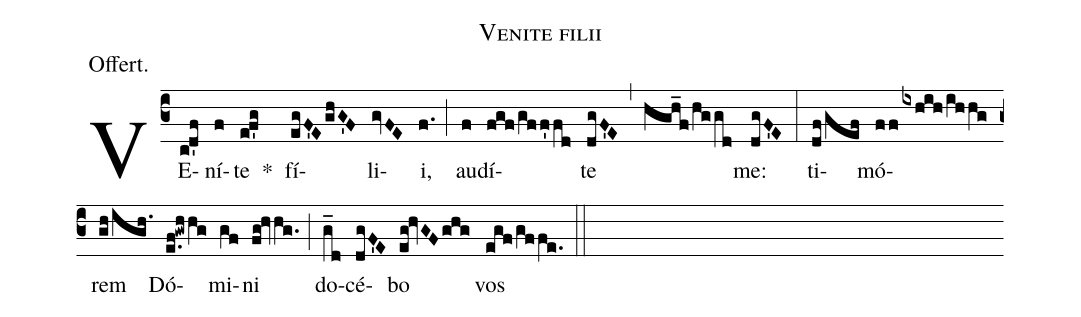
name:Venite filii;
annotation:Offert.;
mode:4;
office-part:Offertory;
%%
() VE(c!d'f)ní(f)te(e!f'g) *() fí(egF'E/ghG'F)li(gvFE)i,(f.) (;) au(f)dí(fgf/gff'fd)te(dgF'E) (,) (hgh_f/hggd) me:(dgF'E) (:) ti(df/gef)mó(ff/ixhih/ihhg)rem(gh/igh.) Dó(e.f!gwhhg)mi(gf)ni(fg!hvhg.) (;) do(g_d)cé(dgF'E)bo(eg!hvGF/ghg) vos(egf/gffe.) (::)
